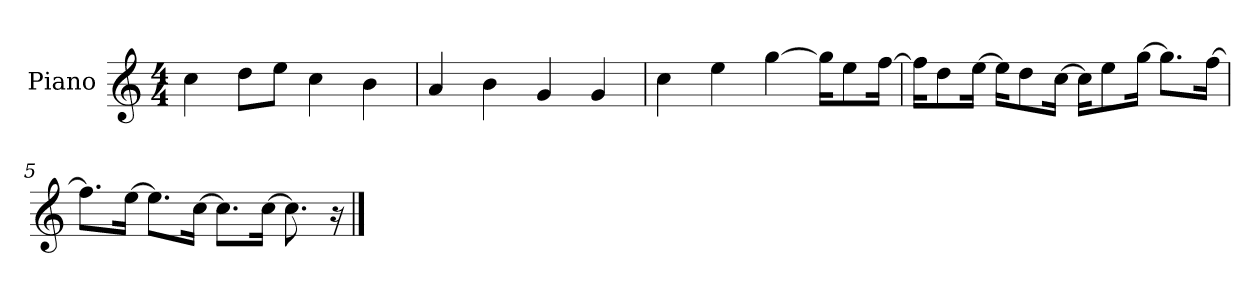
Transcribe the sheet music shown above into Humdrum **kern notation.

**kern
*part1
*staff1
*I"Piano
*I'P-no
*clefG2
*k[]
*M4/4
*MM90
=1
4cc\
8dd\L
8ee\J
4cc\
4b\
=2
4a/
4b\
4g/
4g/
=3
4cc\
4ee\
[4gg\
16gg\KL]
8ee\
[16ff\Jk
=4
16ff\KL]
8dd\
[16ee\Jk
16ee\KL]
8dd\
[16cc\Jk
16cc\KL]
8ee\
[16gg\Jk
8.gg\L]
[16ff\Jk
=5
8.ff\L]
[16ee\Jk
8.ee\L]
[16cc\Jk
8.cc\L]
[16cc\Jk
8.cc\]
16r
==
*-
